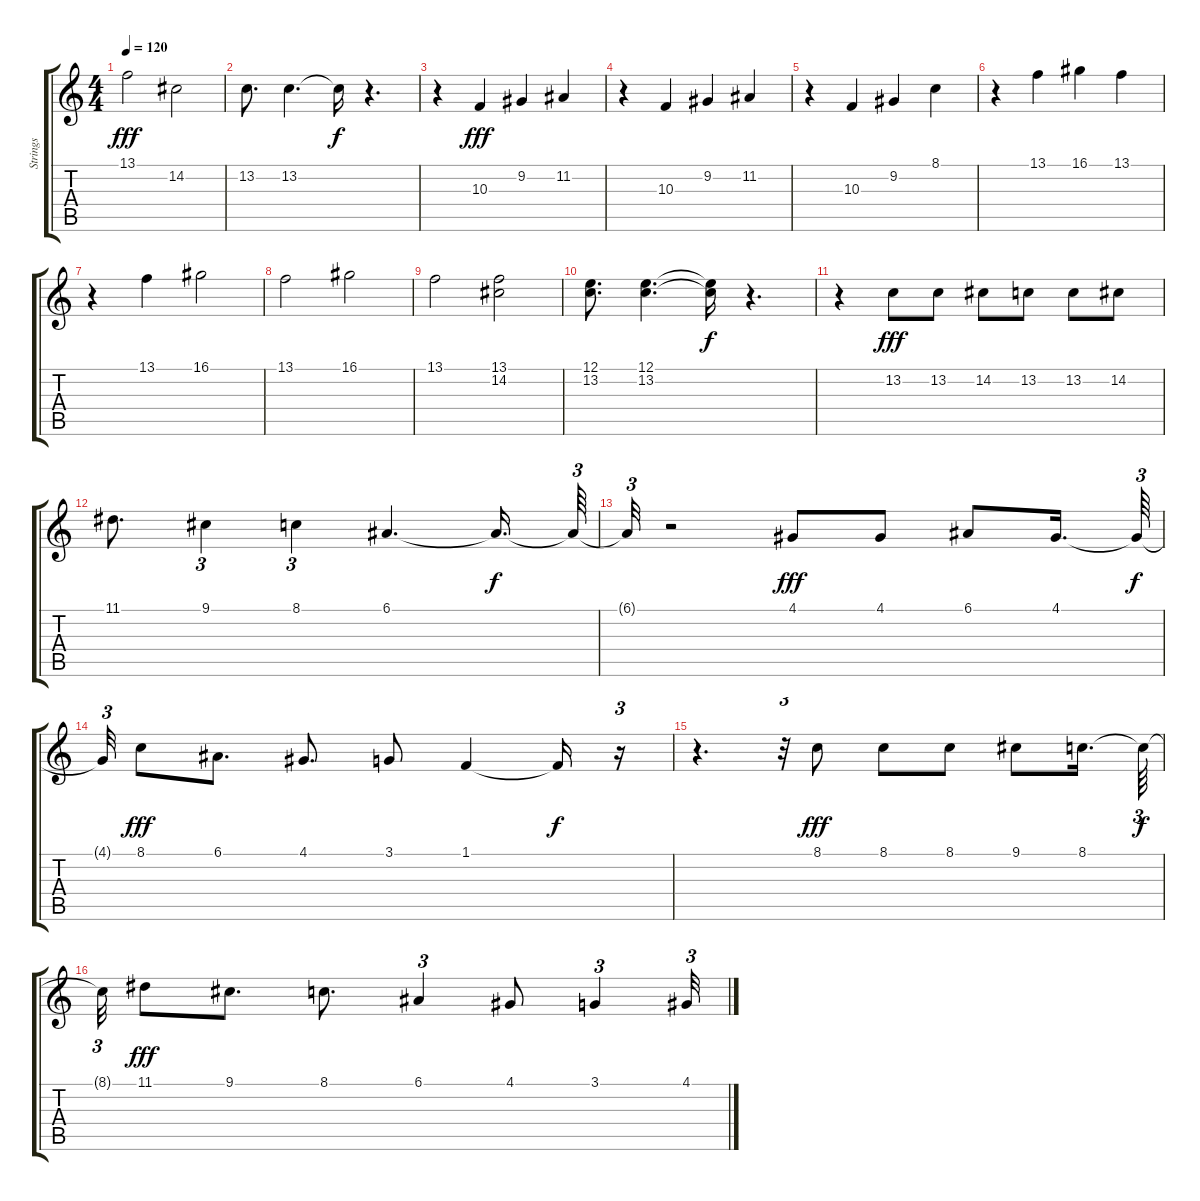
\track ("Strings" "Strings") {instrument violin}
\staff {score tabs}
\tuning (E4 B3 G3 D3 A2 E2) {hide}
\ts (4 4)
\tempo 120
\clef g2
\ks c
13.1.2{dy fff} 14.2.2 |
13.2.8{d} 13.2.4{d} 13.2{t}.16{dy f} r.4{d} |
r.4 10.3.4{dy fff} 9.2.4 11.2.4 |
r.4 10.3.4 9.2.4 11.2.4 |
r.4 10.3.4 9.2.4 8.1.4 |
r.4 13.1.4 16.1.4 13.1.4 |
r.4 13.1.4 16.1.2 |
13.1.2 16.1.2 |
13.1.2 (13.1 14.2).2 |
(12.1 13.2).8{d} (12.1 13.2).4{d} (12.1{t} 13.2{t}).16{dy f} r.4{d} |
r.4 13.2.8{dy fff} 13.2.8 14.2.8 13.2.8 13.2.8 14.2.8 |
11.1.8{d} 9.1.4{tu (3 2)} 8.1.4{tu (3 2)} 6.1.4{d} 6.1{t}.16{d dy f} 6.1{t}.64{tu (3 2)} |
6.1{t}.32{tu (3 2)} r.2 4.1.8{dy fff} 4.1.8 6.1.8 4.1.16{d} 4.1{t}.64{tu (3 2) dy f} |
4.1{t}.32{tu (3 2)} 8.1.8{dy fff} 6.1.8{d} 4.1.8{d} 3.1.8 1.1.4 1.1{t}.16{dy f} r.16{tu (3 2)} |
r.4{d} r.32{tu (3 2)} 8.1.8{dy fff} 8.1.8 8.1.8 9.1.8 8.1.16{d} 8.1{t}.64{tu (3 2) dy f} |
8.1{t}.32{tu (3 2)} 11.1.8{dy fff} 9.1.8{d} 8.1.8{d} 6.1.4{tu (3 2)} 4.1.8 3.1.4{tu (3 2)} 4.1.32{tu (3 2)}
